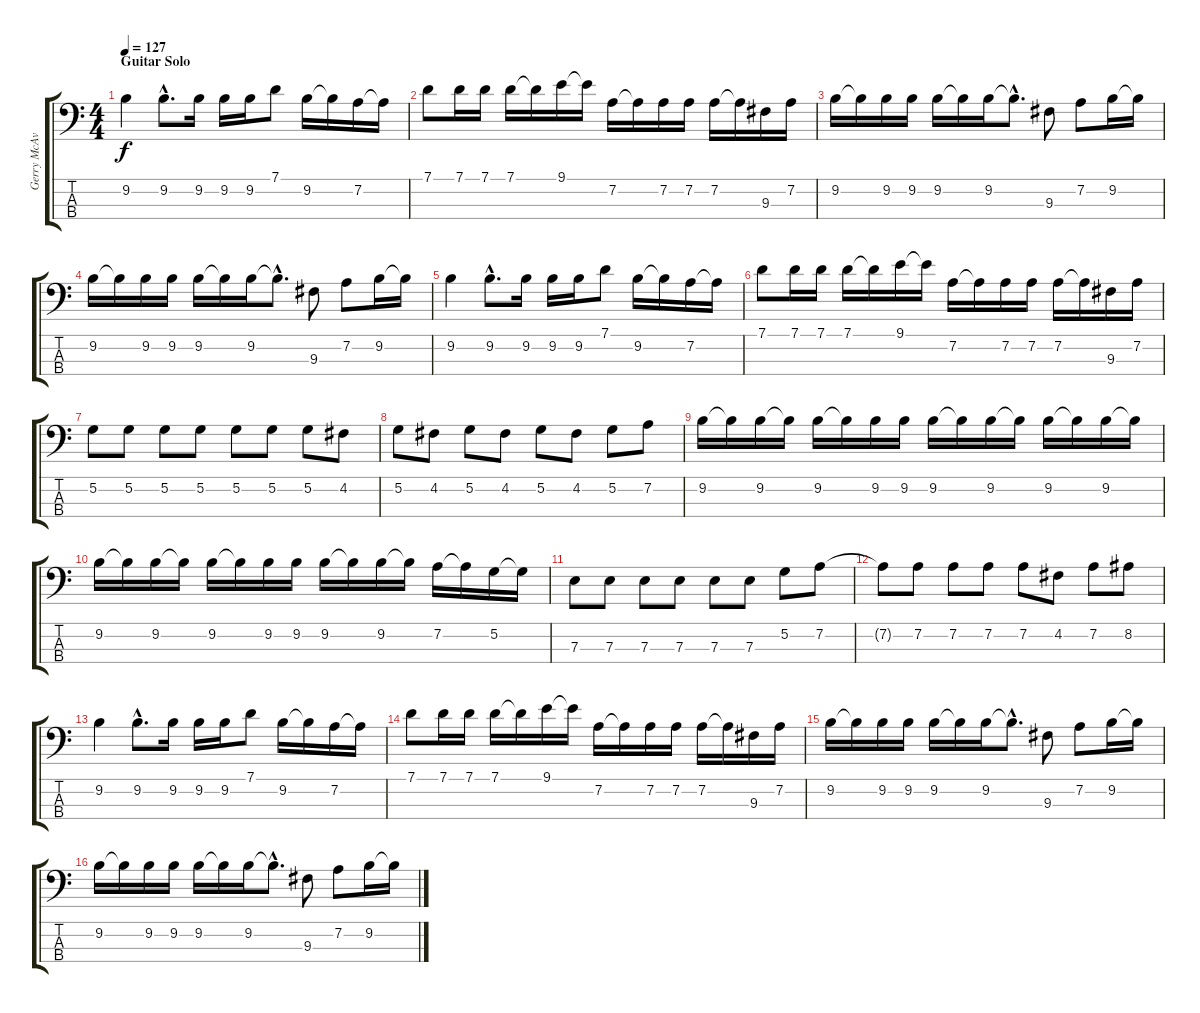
\track ("Gerry McAvoy" "Gerry McAv") {instrument electricbasspick}
\staff {score tabs}
\tuning (G2 D2 A1 E1) {hide}
\ts (4 4)
\section ("" "Guitar Solo")
\tempo 127
\clef f4
\ks c
9.2.4{dy f} 9.2{hac}.8{d} 9.2.16 9.2.16 9.2.16 7.1.8 9.2.16 9.2{t}.16 7.2.16 7.2{t}.16 |
7.1.8 7.1.16 7.1.16 7.1.16 7.1{t}.16 9.1.16 9.1{t}.16 7.2.16 7.2{t}.16 7.2.16 7.2.16 7.2.16 7.2{t}.16 9.3.16 7.2.16 |
9.2.16 9.2{t}.16 9.2.16 9.2.16 9.2.16 9.2{t}.16 9.2.16 9.2{hac t}.8{d} 9.3.8 7.2.8 9.2.16 9.2{t}.16 |
9.2.16 9.2{t}.16 9.2.16 9.2.16 9.2.16 9.2{t}.16 9.2.16 9.2{hac t}.8{d} 9.3.8 7.2.8 9.2.16 9.2{t}.16 |
9.2.4 9.2{hac}.8{d} 9.2.16 9.2.16 9.2.16 7.1.8 9.2.16 9.2{t}.16 7.2.16 7.2{t}.16 |
7.1.8 7.1.16 7.1.16 7.1.16 7.1{t}.16 9.1.16 9.1{t}.16 7.2.16 7.2{t}.16 7.2.16 7.2.16 7.2.16 7.2{t}.16 9.3.16 7.2.16 |
5.2.8 5.2.8 5.2.8 5.2.8 5.2.8 5.2.8 5.2.8 4.2.8 |
5.2.8 4.2.8 5.2.8 4.2.8 5.2.8 4.2.8 5.2.8 7.2.8 |
9.2.16 9.2{t}.16 9.2.16 9.2{t}.16 9.2.16 9.2{t}.16 9.2.16 9.2.16 9.2.16 9.2{t}.16 9.2.16 9.2{t}.16 9.2.16 9.2{t}.16 9.2.16 9.2{t}.16 |
9.2.16 9.2{t}.16 9.2.16 9.2{t}.16 9.2.16 9.2{t}.16 9.2.16 9.2.16 9.2.16 9.2{t}.16 9.2.16 9.2{t}.16 7.2.16 7.2{t}.16 5.2.16 5.2{t}.16 |
7.3.8 7.3.8 7.3.8 7.3.8 7.3.8 7.3.8 5.2.8 7.2.8 |
7.2{t}.8 7.2.8 7.2.8 7.2.8 7.2.8 4.2.8 7.2.8 8.2.8 |
9.2.4 9.2{hac}.8{d} 9.2.16 9.2.16 9.2.16 7.1.8 9.2.16 9.2{t}.16 7.2.16 7.2{t}.16 |
7.1.8 7.1.16 7.1.16 7.1.16 7.1{t}.16 9.1.16 9.1{t}.16 7.2.16 7.2{t}.16 7.2.16 7.2.16 7.2.16 7.2{t}.16 9.3.16 7.2.16 |
9.2.16 9.2{t}.16 9.2.16 9.2.16 9.2.16 9.2{t}.16 9.2.16 9.2{hac t}.8{d} 9.3.8 7.2.8 9.2.16 9.2{t}.16 |
9.2.16 9.2{t}.16 9.2.16 9.2.16 9.2.16 9.2{t}.16 9.2.16 9.2{hac t}.8{d} 9.3.8 7.2.8 9.2.16 9.2{t}.16
